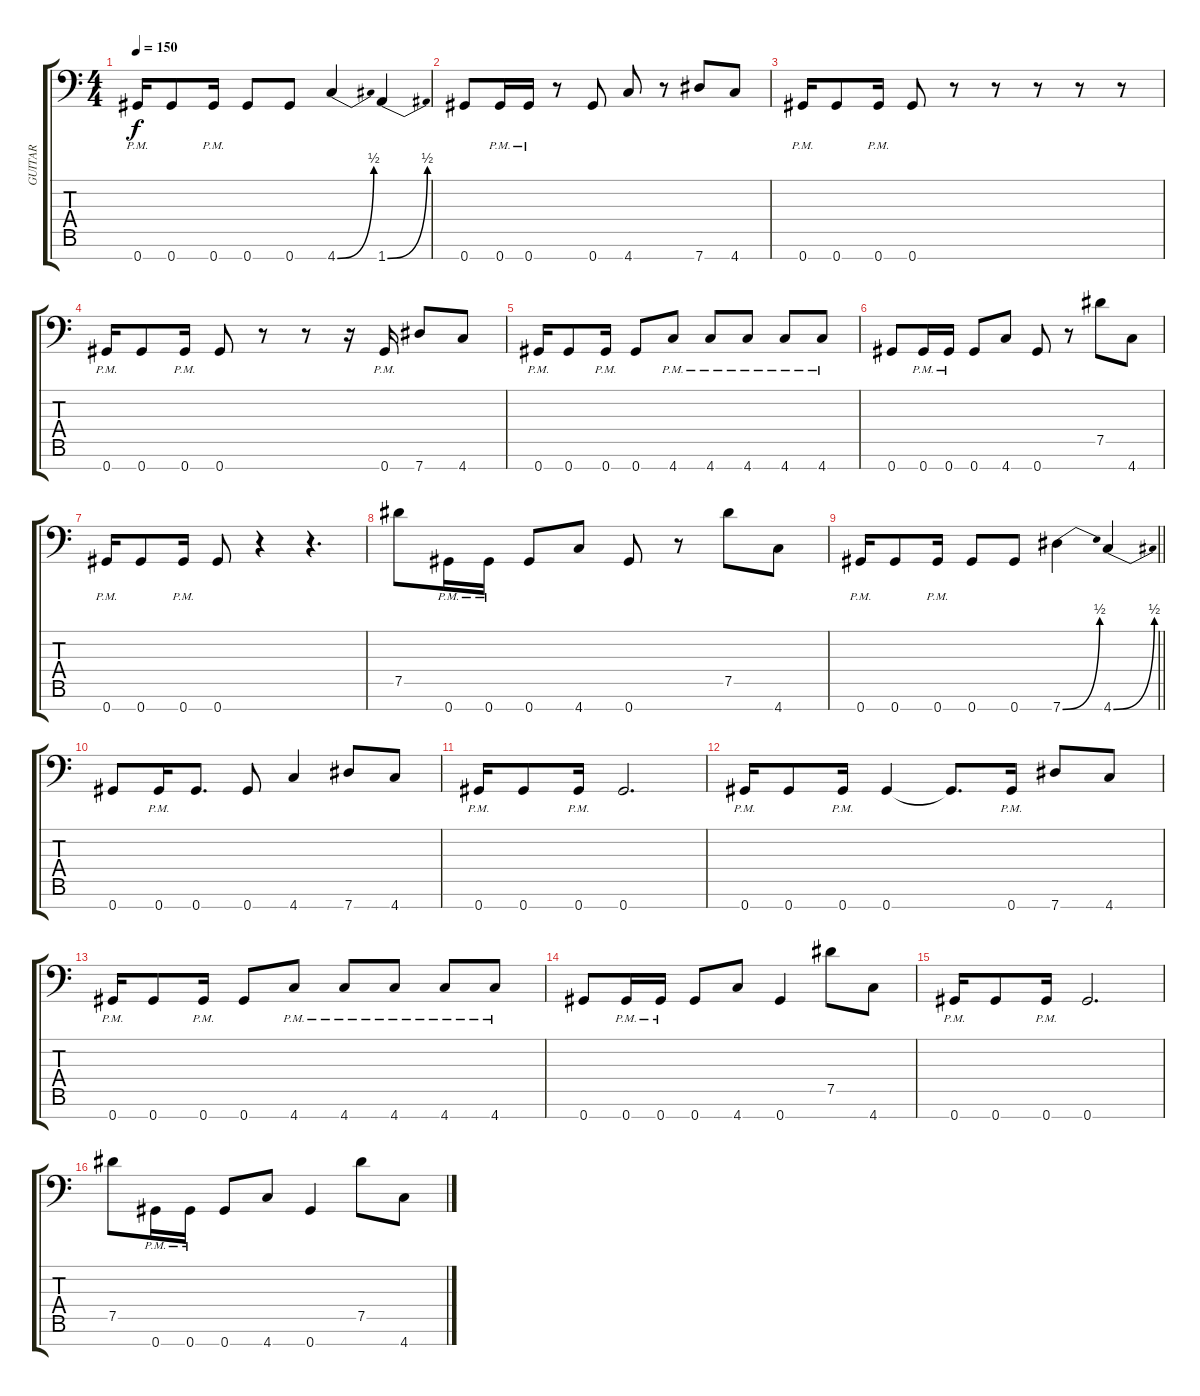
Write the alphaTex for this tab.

\track ("GUITAR" "GUITAR") {instrument distortionguitar}
\staff {score tabs}
\tuning (Eb4 Bb3 Gb3 Db3 Ab2 Eb2 Ab1) {hide}
\ts (4 4)
\tempo 150
\clef f4
\ks c
0.7{pm}.16{dy f} 0.7.8 0.7{pm}.16 0.7.8 0.7.8 4.7{be (bend 0 0 60 2)}.4 1.7{be (bend 0 0 60 2)}.4 |
0.7.8 0.7{pm}.16 0.7{pm}.16 r.8 0.7.8 4.7.8 r.8 7.7.8 4.7.8 |
0.7{pm}.16 0.7.8 0.7{pm}.16 0.7.8 r.8 r.8 r.8 r.8 r.8 |
0.7{pm}.16 0.7.8 0.7{pm}.16 0.7.8 r.8 r.8 r.16 0.7{pm}.16 7.7.8 4.7.8 |
0.7{pm}.16 0.7.8 0.7{pm}.16 0.7.8 4.7{pm}.8 4.7{pm}.8 4.7{pm}.8 4.7{pm}.8 4.7{pm}.8 |
0.7.8 0.7{pm}.16 0.7{pm}.16 0.7.8 4.7.8 0.7.8 r.8 7.5.8 4.7.8 |
0.7{pm}.16 0.7.8 0.7{pm}.16 0.7.8 r.4 r.4{d} |
7.5.8 0.7{pm}.16 0.7{pm}.16 0.7.8 4.7.8 0.7.8 r.8 7.5.8 4.7.8 |
\barLineRight lightlight
0.7{pm}.16 0.7.8 0.7{pm}.16 0.7.8 0.7.8 7.7{be (bend 0 0 60 2)}.4 4.7{be (bend 0 0 60 2)}.4 |
\section ("" "")
0.7.8 0.7{pm}.16 0.7.8{d} 0.7.8 4.7.4 7.7.8 4.7.8 |
0.7{pm}.16 0.7.8 0.7{pm}.16 0.7.2{d} |
0.7{pm}.16 0.7.8 0.7{pm}.16 0.7.4 0.7{t}.8{d} 0.7{pm}.16 7.7.8 4.7.8 |
0.7{pm}.16 0.7.8 0.7{pm}.16 0.7.8 4.7{pm}.8 4.7{pm}.8 4.7{pm}.8 4.7{pm}.8 4.7{pm}.8 |
0.7.8 0.7{pm}.16 0.7{pm}.16 0.7.8 4.7.8 0.7.4 7.5.8 4.7.8 |
0.7{pm}.16 0.7.8 0.7{pm}.16 0.7.2{d} |
7.5.8 0.7{pm}.16 0.7{pm}.16 0.7.8 4.7.8 0.7.4 7.5.8 4.7.8
